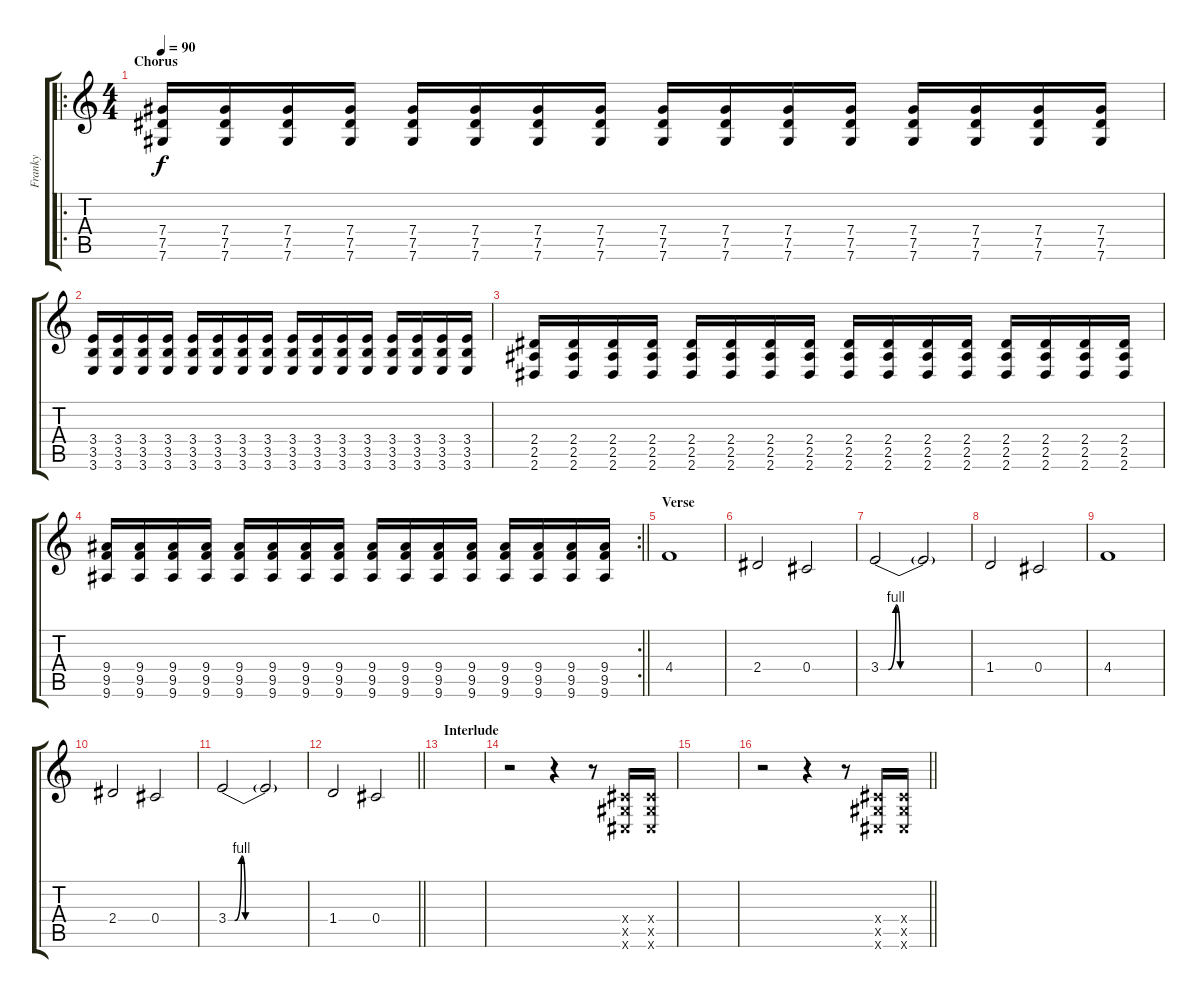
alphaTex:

\track ("Franky" "Franky") {instrument distortionguitar}
\staff {score tabs}
\tuning (Eb4 Bb3 Gb3 Db3 Ab2 Db2) {hide}
\ro
\ts (4 4)
\section ("" "Chorus")
\tempo 90
\clef g2
\ks c
(7.4 7.5 7.6).16{dy f} (7.4 7.5 7.6).16 (7.4 7.5 7.6).16 (7.4 7.5 7.6).16 (7.4 7.5 7.6).16 (7.4 7.5 7.6).16 (7.4 7.5 7.6).16 (7.4 7.5 7.6).16 (7.4 7.5 7.6).16 (7.4 7.5 7.6).16 (7.4 7.5 7.6).16 (7.4 7.5 7.6).16 (7.4 7.5 7.6).16 (7.4 7.5 7.6).16 (7.4 7.5 7.6).16 (7.4 7.5 7.6).16 |
(3.4 3.5 3.6).16 (3.4 3.5 3.6).16 (3.4 3.5 3.6).16 (3.4 3.5 3.6).16 (3.4 3.5 3.6).16 (3.4 3.5 3.6).16 (3.4 3.5 3.6).16 (3.4 3.5 3.6).16 (3.4 3.5 3.6).16 (3.4 3.5 3.6).16 (3.4 3.5 3.6).16 (3.4 3.5 3.6).16 (3.4 3.5 3.6).16 (3.4 3.5 3.6).16 (3.4 3.5 3.6).16 (3.4 3.5 3.6).16 |
(2.4 2.5 2.6).16 (2.4 2.5 2.6).16 (2.4 2.5 2.6).16 (2.4 2.5 2.6).16 (2.4 2.5 2.6).16 (2.4 2.5 2.6).16 (2.4 2.5 2.6).16 (2.4 2.5 2.6).16 (2.4 2.5 2.6).16 (2.4 2.5 2.6).16 (2.4 2.5 2.6).16 (2.4 2.5 2.6).16 (2.4 2.5 2.6).16 (2.4 2.5 2.6).16 (2.4 2.5 2.6).16 (2.4 2.5 2.6).16 |
\rc 2
\barLineRight lightlight
(9.4 9.5 9.6).16 (9.4 9.5 9.6).16 (9.4 9.5 9.6).16 (9.4 9.5 9.6).16 (9.4 9.5 9.6).16 (9.4 9.5 9.6).16 (9.4 9.5 9.6).16 (9.4 9.5 9.6).16 (9.4 9.5 9.6).16 (9.4 9.5 9.6).16 (9.4 9.5 9.6).16 (9.4 9.5 9.6).16 (9.4 9.5 9.6).16 (9.4 9.5 9.6).16 (9.4 9.5 9.6).16 (9.4 9.5 9.6).16 |
\section ("" "Verse")
4.4.1 |
2.4.2 0.4.2 |
3.4{be (custom 0 0 5 0 10 4 13 0 20 0 31 0 60 0)}.2 3.4{t}.2 |
1.4.2 0.4.2 |
4.4.1 |
2.4.2 0.4.2 |
3.4{be (custom 0 0 5 0 10 4 13 0 20 0 31 0 60 0)}.2 3.4{t}.2 |
\barLineRight lightlight
1.4.2 0.4.2 |
\section ("" "Interlude")
|
r.2 r.4 r.8 (0.4{x} 0.5{x} 0.6{x}).16 (0.4{x} 0.5{x} 0.6{x}).16 |
|
\barLineRight lightlight
r.2 r.4 r.8 (0.4{x} 0.5{x} 0.6{x}).16 (0.4{x} 0.5{x} 0.6{x}).16
